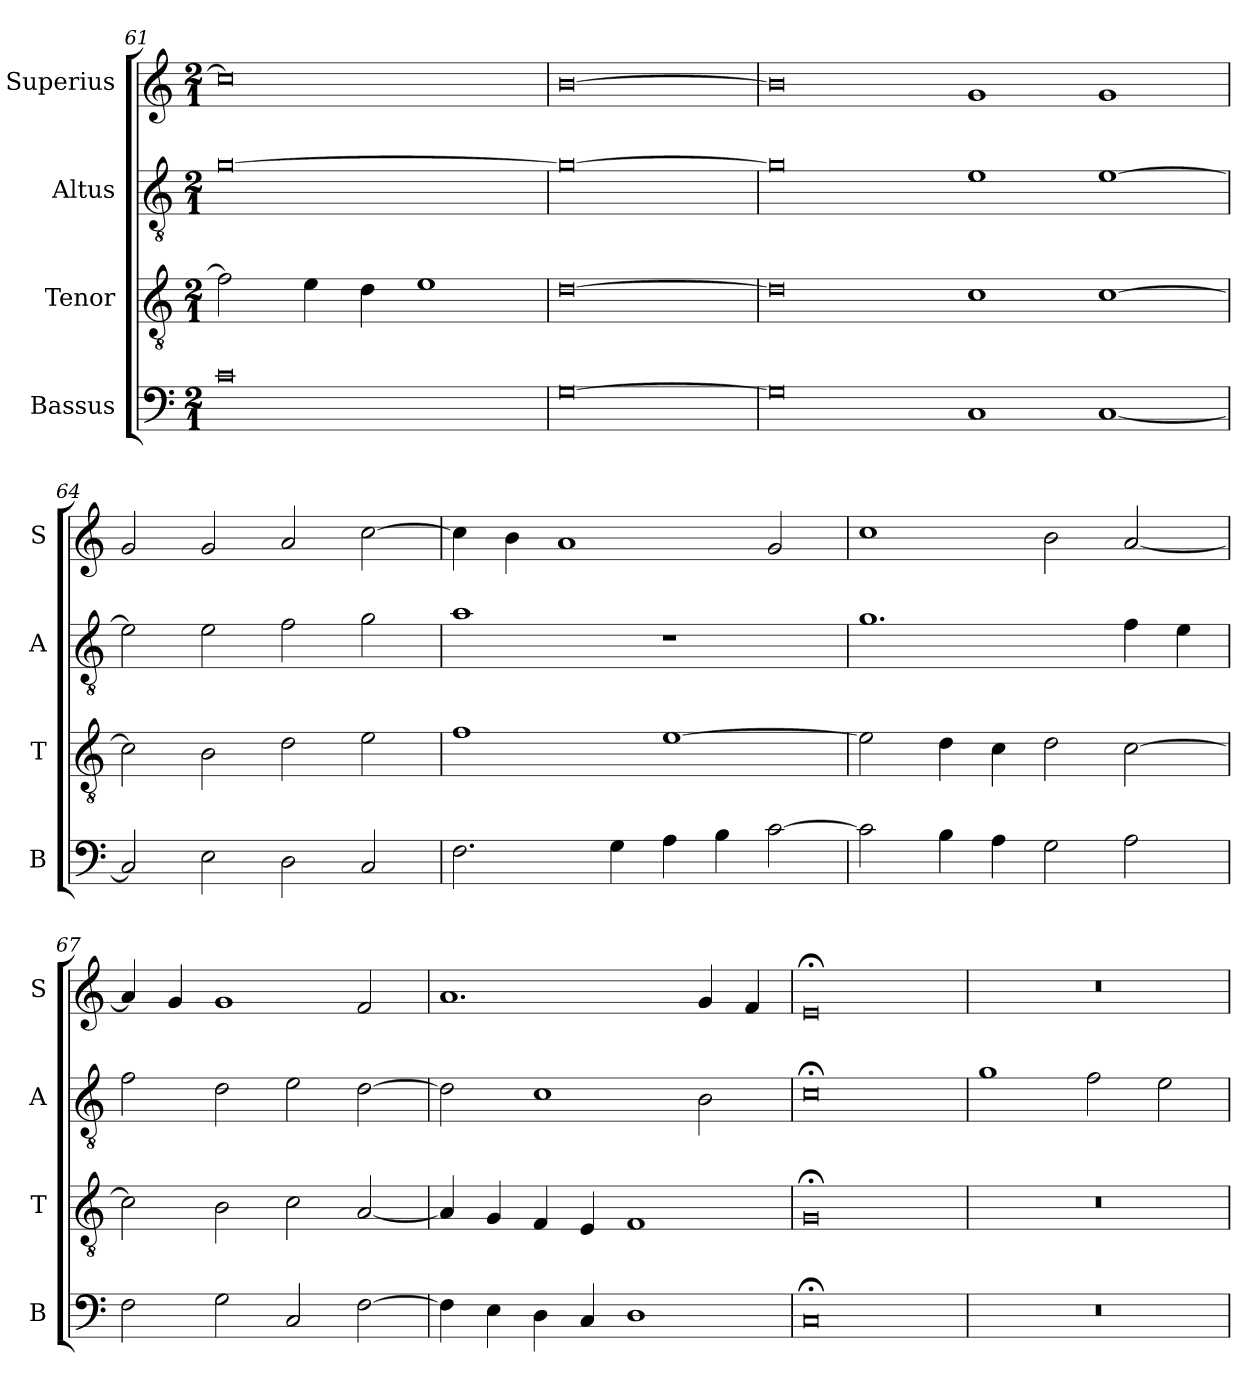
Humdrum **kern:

**kern	**kern	**kern	**kern
*part4	*part3	*part2	*part1
*staff4	*staff3	*staff2	*staff1
*I"Bassus	*I"Tenor	*I"Altus	*I"Superius
*I'B	*I'T	*I'A	*I'S
*clefF4	*clefGv2	*clefGv2	*clefG2
*k[]	*k[]	*k[]	*k[]
*M2/1	*M2/1	*M2/1	*M2/1
=61	=61	=61	=61
0c	2f\]	[0g	0cc]
.	4e\	.	.
.	4d\	.	.
.	1e	.	.
=62	=62	=62	=62
[0G	[0d	0g_	[0b
=63	=63	=63	=63
0G]	0d]	0g]	0b]
1C	1c	1e	1g
[1C	[1c	[1e	1g
=64	=64	=64	=64
2C/]	2c\]	2e\]	2g/
2E\	2B\	2e\	2g/
2D\	2d\	2f\	2a/
2C/	2e\	2g\	[2cc\
=65	=65	=65	=65
2.F\	1f	1a	4cc\]
.	.	.	4b\
.	.	.	1a
4G\	.	.	.
4A\	[1e	1r	.
4B\	.	.	.
[2c\	.	.	2g/
=66	=66	=66	=66
2c\]	2e\]	1.g	1cc
4B\	4d\	.	.
4A\	4c\	.	.
2G\	2d\	.	2b\
2A\	[2c\	4f\	[2a/
.	.	4e\	.
=67	=67	=67	=67
2F\	2c\]	2f\	4a/]
.	.	.	4g/
2G\	2B\	2d\	1g
2C/	2c\	2e\	.
[2F\	[2A/	[2d\	2f/
=68	=68	=68	=68
4F\]	4A/]	2d\]	1.a
4E\	4G/	.	.
4D\	4F/	1c	.
4C/	4E/	.	.
1D	1F	.	.
.	.	2B\	4g/
.	.	.	4f/
=69	=69	=69	=69
0C;<	0G;<	0c;<	0e;<
=70	=70	=70	=70
0r	0r	1g	0r
.	.	2f\	.
.	.	2e\	.
=	=	=	=
*-	*-	*-	*-
